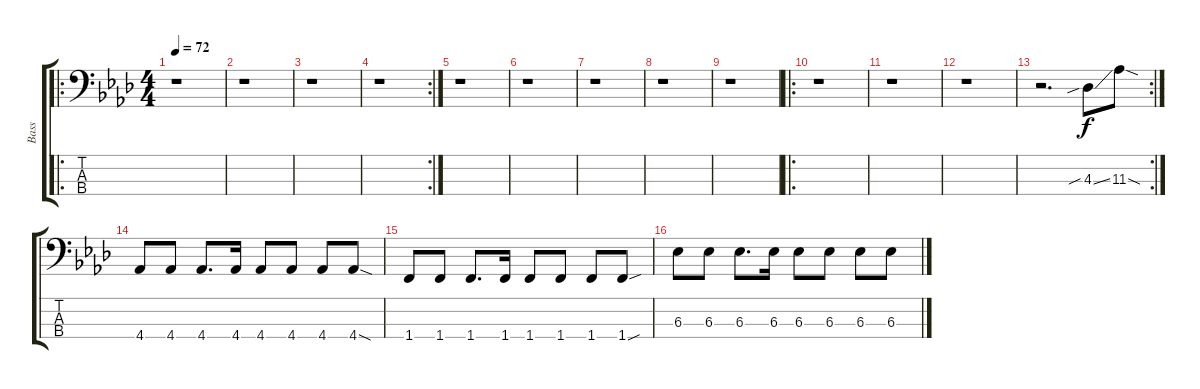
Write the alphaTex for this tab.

\track ("Bass" "Bass") {instrument electricbassfinger}
\staff {score tabs}
\tuning (G2 D2 A1 E1) {hide}
\ro
\ts (4 4)
\tempo 72
\clef f4
\ks ab
r.1{dy f instrument electricbassfinger} |
r.1 |
r.1 |
\rc 2
r.1 |
r.1 |
r.1 |
r.1 |
r.1 |
r.1 |
\ro
r.1 |
r.1 |
r.1 |
\rc 2
r.2{d} 4.3{sib ss}.8 11.3{sod}.8 |
4.4.8 4.4.8 4.4.8{d} 4.4.16 4.4.8 4.4.8 4.4.8 4.4{sod}.8 |
1.4.8 1.4.8 1.4.8{d} 1.4.16 1.4.8 1.4.8 1.4.8 1.4{sou}.8 |
6.3.8 6.3.8 6.3.8{d} 6.3.16 6.3.8 6.3.8 6.3.8 6.3.8
